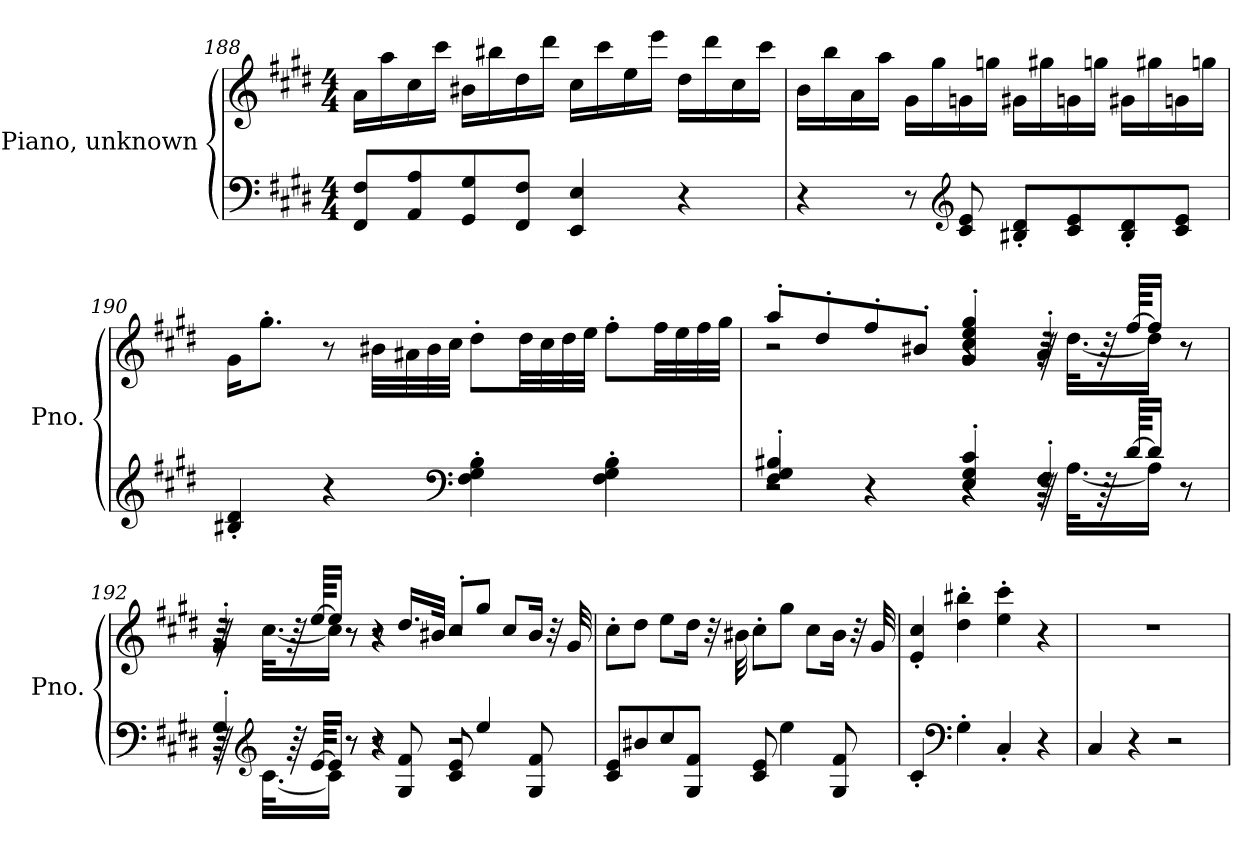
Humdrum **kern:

**kern	**kern
*part1	*part1
*staff2	*staff1
*I"Piano, unknown	*
*I'Pno.	*
*clefF4	*clefG2
*k[f#c#g#d#]	*k[f#c#g#d#]
*M4/4	*M4/4
=188	=188
8FF#/ 8F#/L	16a\LL
.	16aa\
8AA/ 8A/	16cc#\
.	16ccc#\JJ
8GG#/ 8G#/	16b#X\LL
.	16bb#X\
8FF#/ 8F#/J	16dd#\
.	16ddd#\JJ
4EE/ 4E/	16cc#\LL
.	16ccc#\
.	16ee\
.	16eee\JJ
4r	16dd#\LL
.	16ddd#\
.	16cc#\
.	16ccc#\JJ
!!LO:LB:g=z
=189	=189
4r	16b\LL
.	16bb\
.	16a\
.	16aa\JJ
8r	16g#\LL
.	16gg#\
*clefG2	*
8c#/ 8e/	16gn\
.	16ggn\JJ
8B#X/' 8d#/'L	16g#X\LL
.	16gg#X\
8c#/ 8e/	16gn\
.	16ggn\JJ
8B#/' 8d#/'	16g#X\LL
.	16gg#X\
8c#/ 8e/J	16gn\
.	16ggn\JJ
=190	=190
4B#X/' 4d#/'	16g#\KL
.	8.gg#'\J
4r	8r
.	32b#X\LLL
.	32a#X\
.	32b#\
.	32cc#\JJJ
*clefF4	*
4F#\' 4G#\' 4B#\'	8dd#'\L
.	32dd#\LL
.	32cc#\
.	32dd#\
.	32ee\JJJ
4F#\' 4G#\' 4B#\'	8ff#'\L
.	32ff#\LL
.	32ee\
.	32ff#\
.	32gg#\JJJ
!!LO:LB:g=z
=191	=191
*^	*^
*	*^	*	*^
4F#/' 4G#/' 4B#X/'	2r	2r	8aa'/L	2r	2r
.	.	.	8dd#'/	.	.
4r	.	.	8ff#'/	.	.
.	.	.	8b#X'/J	.	.
4E/' 4G#/' 4c#/'	4r	4r	4g#/' 4cc#/' 4ee/' 4gg#/'	4r	4r
32r	64r	4F#'/	32r	64r	4a'/
.	[32.A\KLL	.	.	[32.dd#\KLL	.
64r	.	.	64r	.	.
[64d#/KKLL	.	.	[64ff#/KKLL	.	.
16d#/JJ]	16A\JJ]	.	16ff#/JJ]	16dd#\JJ]	.
8r	8r	.	8r	8r	.
=192	=192	=192	=192	=192	=192
32r	64r	4G#'/	32r	64r	4g#'/
*clefG2	*	*	*	*	*
.	[32.c#\KLL	.	.	[32.cc#\KLL	.
64r	.	.	64r	.	.
[64e/KKLL	.	.	[64ee/KKLL	.	.
16e/JJ]	16c#\JJ]	.	16ee/JJ]	16cc#\JJ]	.
8r	8r	.	8r	8r	.
8r	4r	4r	8r	4r	4r
8G#/ 8f#/	.	.	16.dd#/LL	.	.
.	.	.	32b#X/JJk	.	.
8c#/ 8e/	2r	2r	8cc#'/L	2r	2r
4ee/	.	.	8gg#/J	.	.
.	.	.	8cc#/L	.	.
8G#/ 8f#/	.	.	16b#/Jk	.	.
.	.	.	32r	.	.
.	.	.	32g#/	.	.
*v	*v	*v	*	*	*
*	*v	*v	*v
!!LO:LB:g=z
=193	=193
8c#/ 8e/L	8cc#'\L
8b#X/	8dd#\J
8cc#/	8ee\L
8G#/ 8f#/J	16dd#\Jk
.	32r
.	32b#X\
8c#/ 8e/	8cc#'\L
4ee\	8gg#\J
.	8cc#\L
8G#/ 8f#/	16b#\Jk
.	32r
.	32g#/
=194	=194
4c#'/	4e/' 4cc#/'
*clefF4	*
4G#'\	4dd#\' 4bb#X\'
4C#'/	4ee\' 4ccc#\'
4r	4r
=195	=195
4C#/	1r
4r	.
2r	.
=	=
*-	*-
